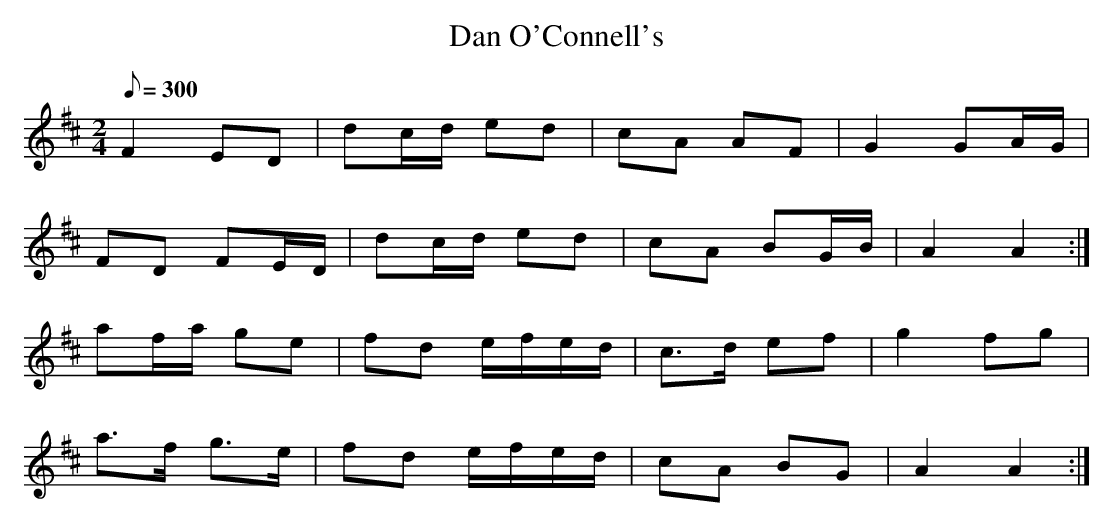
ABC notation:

X:1
T: Dan O'Connell's
L: 1/8
M: 2/4
Q: 300
K: D
F2 ED|dc/d/ ed|cA AF|G2 GA/G/|
FD FE/D/|dc/d/ ed|cA BG/B/|A2 A2 :|
af/a/ ge|fd e/f/e/d/|c>d ef|g2 fg|
a>f g>e|fd e/f/e/d/|cA BG|A2 A2 :|
